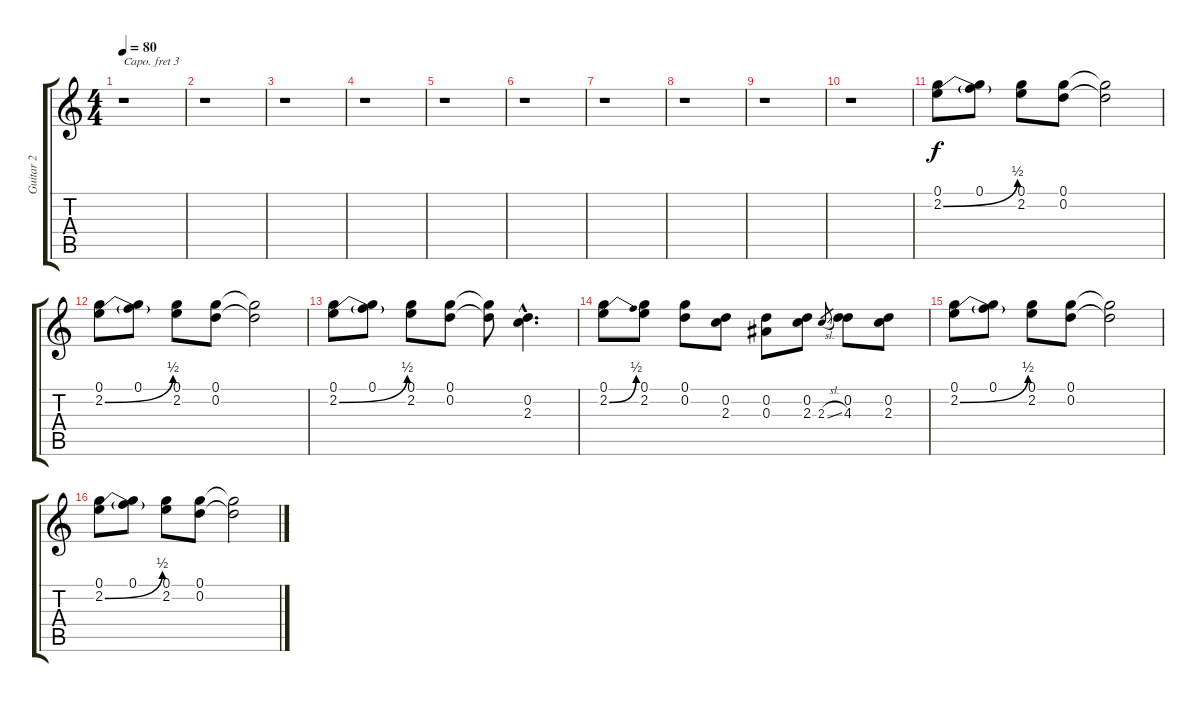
\track ("Guitar 2" "Guitar 2") {instrument distortionguitar}
\staff {score tabs}
\capo 3
\tuning (E4 B3 G3 D3 A2 E2) {hide}
\ts (4 4)
\tempo 80
\clef g2
\ks c
r.1{dy f} |
r.1 |
r.1 |
r.1 |
r.1 |
r.1 |
r.1 |
r.1 |
r.1 |
r.1 |
(0.1 2.2{be (bend 0 0 60 2)}).8 (0.1 2.2{t}).8 (0.1 2.2).8 (0.1 0.2).8 (0.1{t} 0.2{t}).2 |
(0.1 2.2{be (bend 0 0 60 2)}).8 (0.1 2.2{t}).8 (0.1 2.2).8 (0.1 0.2).8 (0.1{t} 0.2{t}).2 |
(0.1 2.2{be (bend 0 0 60 2)}).8 (0.1 2.2{t}).8 (0.1 2.2).8 (0.1 0.2).8 (0.1{t} 0.2{t}).8 (0.2{hac} 2.3{hac}).4{d} |
(0.1 2.2{be (bend 0 0 60 2)}).8 (0.1 2.2).8 (0.1 0.2).8 (0.2 2.3).8 (0.2 0.3).8 (0.2 2.3).8 2.3{sl}.8{gr} (0.2 4.3).8 (0.2 2.3).8 |
(0.1 2.2{be (bend 0 0 60 2)}).8 (0.1 2.2{t}).8 (0.1 2.2).8 (0.1 0.2).8 (0.1{t} 0.2{t}).2 |
(0.1 2.2{be (bend 0 0 60 2)}).8 (0.1 2.2{t}).8 (0.1 2.2).8 (0.1 0.2).8 (0.1{t} 0.2{t}).2
